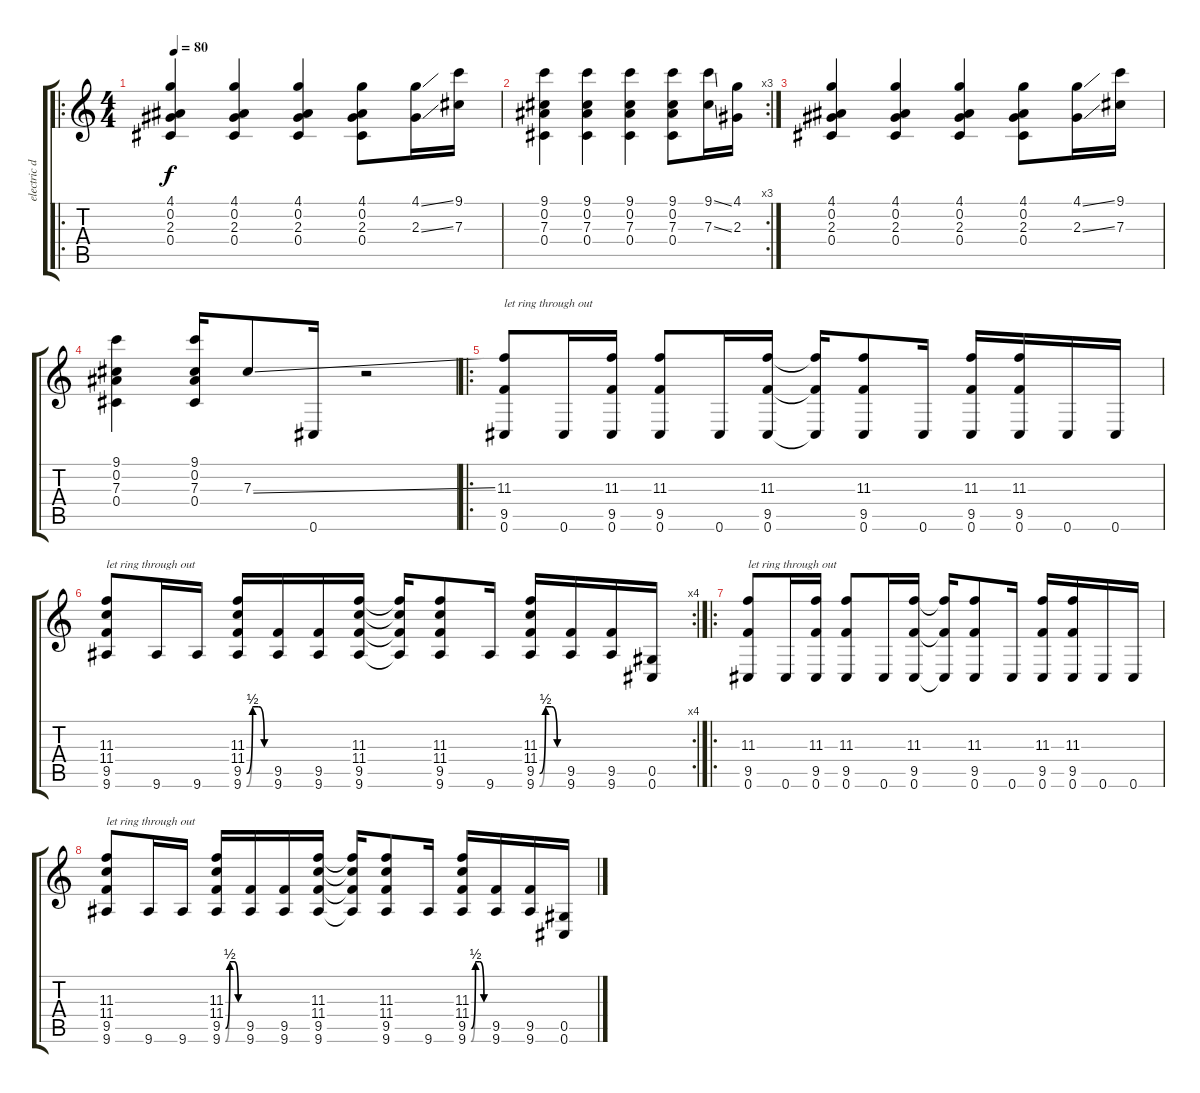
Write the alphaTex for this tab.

\track ("electric distortion" "electric d") {instrument distortionguitar}
\staff {score tabs}
\tuning (Eb4 Bb3 Gb3 Db3 Ab2 Db2) {hide}
\ro
\ts (4 4)
\tempo 80
\clef g2
\ks c
(4.1 0.2 2.3 0.4).4{dy f instrument distortionguitar} (4.1 0.2 2.3 0.4).4 (4.1 0.2 2.3 0.4).4 (4.1 0.2 2.3 0.4).8 (4.1{ss} 2.3{ss}).16 (9.1 7.3).16 |
\rc 3
(9.1 0.2 7.3 0.4).4 (9.1 0.2 7.3 0.4).4 (9.1 0.2 7.3 0.4).4 (9.1 0.2 7.3 0.4).8 (9.1{ss} 7.3{ss}).16 (4.1 2.3).16 |
(4.1 0.2 2.3 0.4).4 (4.1 0.2 2.3 0.4).4 (4.1 0.2 2.3 0.4).4 (4.1 0.2 2.3 0.4).8 (4.1{ss} 2.3{ss}).16 (9.1 7.3).16 |
(9.1 0.2 7.3 0.4).4 (9.1 0.2 7.3 0.4).16 7.3{ss}.8 0.6.16 r.2 |
\ro
(11.3 9.5 0.6).8{txt "let ring through out"} 0.6.16 (11.3 9.5 0.6).16 (11.3 9.5 0.6).8 0.6.16 (11.3 9.5 0.6).16 (11.3{t} 9.5{t} 0.6{t}).16 (11.3 9.5 0.6).8 0.6.16 (11.3 9.5 0.6).16 (11.3 9.5 0.6).16 0.6.16 0.6.16 |
\rc 4
(11.3 11.4 9.5 9.6).8{txt "let ring through out"} 9.6.16 9.6.16 (11.3 11.4 9.5{be (custom 0 0 15 2 30 2 45 0 60 0)} 9.6{be (custom 0 0 15 2 30 2 45 0 60 0)}).16 (9.5 9.6).16 (9.5 9.6).16 (11.3 11.4 9.5 9.6).16 (11.3{t} 11.4{t} 9.5{t} 9.6{t}).16 (11.3 11.4 9.5 9.6).8 9.6.16 (11.3 11.4 9.5{be (custom 0 0 15 2 30 2 45 0 60 0)} 9.6{be (custom 0 0 15 2 30 2 45 0 60 0)}).16 (9.5 9.6).16 (9.5 9.6).16 (0.5 0.6).16 |
\ro
(11.3 9.5 0.6).8{txt "let ring through out"} 0.6.16 (11.3 9.5 0.6).16 (11.3 9.5 0.6).8 0.6.16 (11.3 9.5 0.6).16 (11.3{t} 9.5{t} 0.6{t}).16 (11.3 9.5 0.6).8 0.6.16 (11.3 9.5 0.6).16 (11.3 9.5 0.6).16 0.6.16 0.6.16 |
(11.3 11.4 9.5 9.6).8{txt "let ring through out"} 9.6.16 9.6.16 (11.3 11.4 9.5{be (custom 0 0 15 2 30 2 45 0 60 0)} 9.6{be (custom 0 0 15 2 30 2 45 0 60 0)}).16 (9.5 9.6).16 (9.5 9.6).16 (11.3 11.4 9.5 9.6).16 (11.3{t} 11.4{t} 9.5{t} 9.6{t}).16 (11.3 11.4 9.5 9.6).8 9.6.16 (11.3 11.4 9.5{be (custom 0 0 15 2 30 2 45 0 60 0)} 9.6{be (custom 0 0 15 2 30 2 45 0 60 0)}).16 (9.5 9.6).16 (9.5 9.6).16 (0.5 0.6).16
